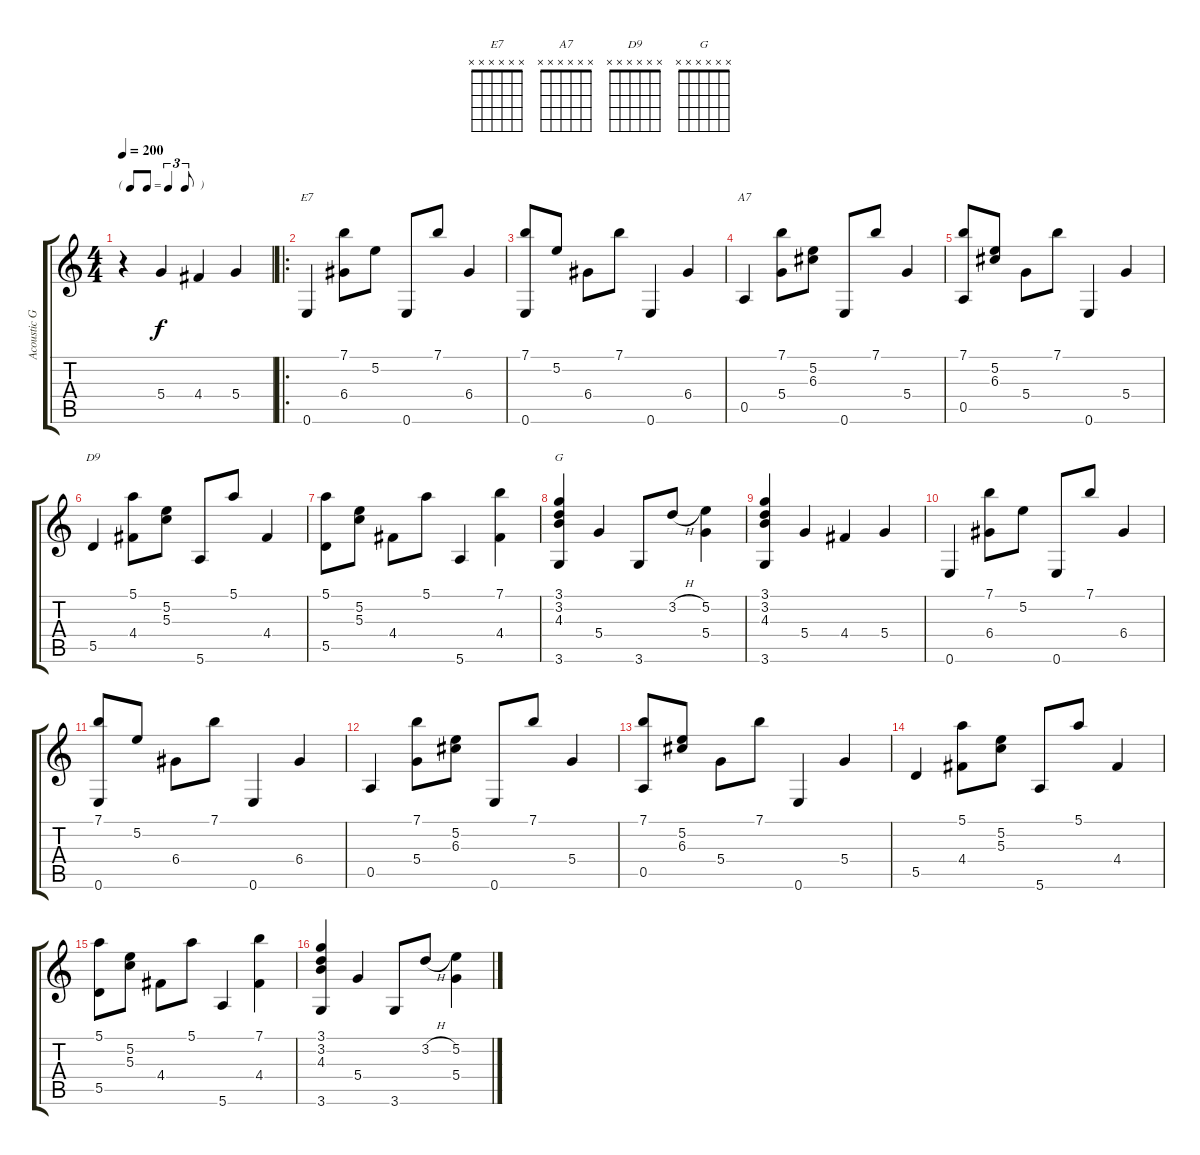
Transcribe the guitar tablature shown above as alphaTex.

\track ("Acoustic Guitar" "Acoustic G") {instrument acousticguitarsteel}
\staff {score tabs}
\tuning (E4 B3 G3 D3 A2 E2) {hide}
\chord ("E7" x x x x x x)
\chord ("A7" x x x x x x)
\chord ("D9" x x x x x x)
\chord ("G" x x x x x x)
\ts (4 4)
\tf triplet8th
\tempo 200
\clef g2
\ks c
r.4{dy f instrument acousticguitarsteel} 5.4.4 4.4.4 5.4.4 |
\ro
0.6.4{ch "E7"} (7.1 6.4).8 5.2.8 0.6.8 7.1.8 6.4.4 |
(7.1 0.6).8 5.2.8 6.4.8 7.1.8 0.6.4 6.4.4 |
0.5.4{ch "A7"} (7.1 5.4).8 (5.2 6.3).8 0.6.8 7.1.8 5.4.4 |
(7.1 0.5).8 (5.2 6.3).8 5.4.8 7.1.8 0.6.4 5.4.4 |
5.5.4{ch "D9"} (5.1 4.4).8 (5.2 5.3).8 5.6.8 5.1.8 4.4.4 |
(5.1 5.5).8 (5.2 5.3).8 4.4.8 5.1.8 5.6.4 (7.1 4.4).4 |
(3.1 3.2 4.3 3.6).4{ch "G"} 5.4.4 3.6.8 3.2{h}.8 (5.2 5.4).4 |
(3.1 3.2 4.3 3.6).4 5.4.4 4.4.4 5.4.4 |
0.6.4 (7.1 6.4).8 5.2.8 0.6.8 7.1.8 6.4.4 |
(7.1 0.6).8 5.2.8 6.4.8 7.1.8 0.6.4 6.4.4 |
0.5.4 (7.1 5.4).8 (5.2 6.3).8 0.6.8 7.1.8 5.4.4 |
(7.1 0.5).8 (5.2 6.3).8 5.4.8 7.1.8 0.6.4 5.4.4 |
5.5.4 (5.1 4.4).8 (5.2 5.3).8 5.6.8 5.1.8 4.4.4 |
(5.1 5.5).8 (5.2 5.3).8 4.4.8 5.1.8 5.6.4 (7.1 4.4).4 |
(3.1 3.2 4.3 3.6).4 5.4.4 3.6.8 3.2{h}.8 (5.2 5.4).4
